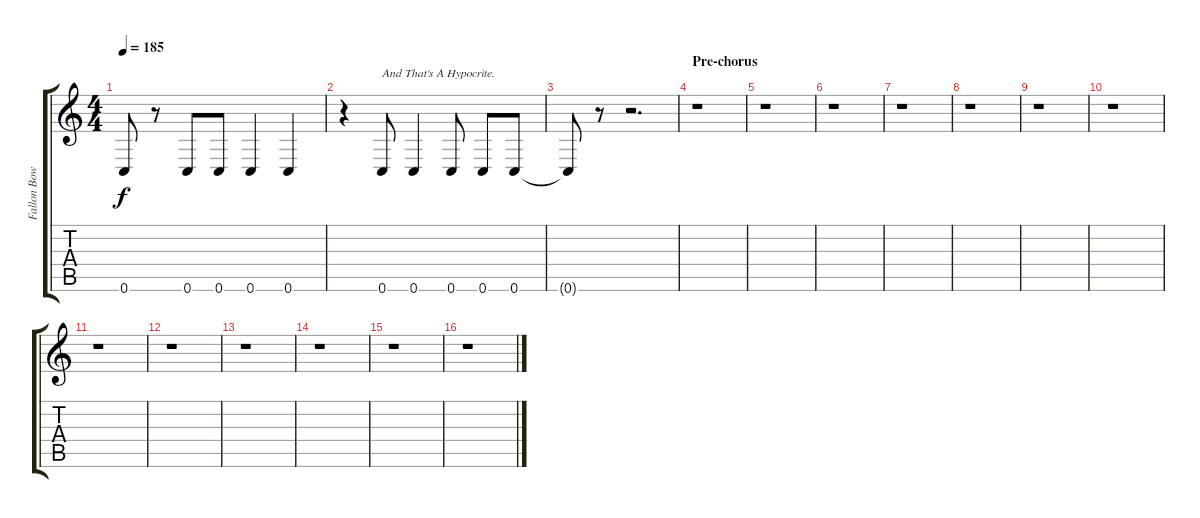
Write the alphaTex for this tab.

\track ("Fallon Bowman - Vocals" "Fallon Bow") {instrument electricguitarjazz}
\staff {score tabs}
\tuning (D4 A3 F3 C3 G2 C2) {hide}
\ts (4 4)
\tempo 185
\clef g2
\ks c
0.6{t}.8{dy f} r.8 0.6.8 0.6.8 0.6.4 0.6.4 |
r.4 0.6.8{txt "And That's A Hypocrite."} 0.6.4 0.6.8 0.6.8 0.6.8 |
0.6{t}.8 r.8 r.2{d} |
\section ("" "Pre-chorus")
r.1 |
r.1 |
r.1 |
r.1 |
r.1 |
r.1 |
r.1 |
r.1 |
r.1 |
r.1 |
r.1 |
r.1 |
r.1
